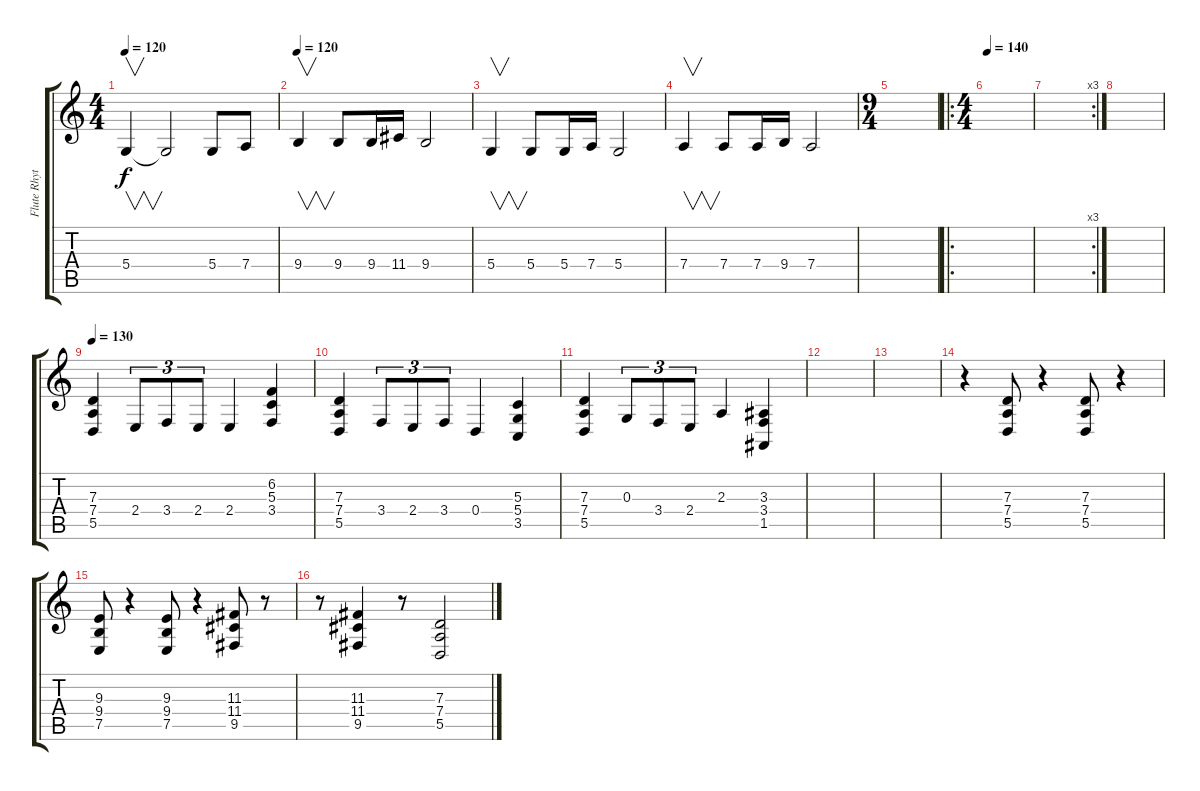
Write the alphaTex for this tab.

\track ("Flute Rhytm1" "Flute Rhyt") {instrument flute}
\staff {score tabs}
\tuning (E4 B3 G3 D3 A2 E2) {hide}
\ts (4 4)
\tempo 120
\clef g2
\ks c
5.4.4{v dy f} 5.4{t}.2 5.4.8 7.4.8 |
\tempo 120
9.4.4{v} 9.4.8 9.4.16 11.4.16 9.4.2 |
5.4.4{v} 5.4.8 5.4.16 7.4.16 5.4.2 |
7.4.4{v} 7.4.8 7.4.16 9.4.16 7.4.2 |
\ts (9 4)
|
\ro
\ts (4 4)
\tempo 140
|
\rc 3
|
|
\tempo 130
(7.3 7.4 5.5).4{volume 14} 2.4.8{tu (3 2)} 3.4.8{tu (3 2)} 2.4.8{tu (3 2)} 2.4.4 (6.2 5.3 3.4).4 |
(7.3 7.4 5.5).4 3.4.8{tu (3 2)} 2.4.8{tu (3 2)} 3.4.8{tu (3 2)} 0.4.4 (5.3 5.4 3.5).4 |
(7.3 7.4 5.5).4 0.3.8{tu (3 2)} 3.4.8{tu (3 2)} 2.4.8{tu (3 2)} 2.3.4 (3.3 3.4 1.5).4 |
|
|
r.4{volume 14} (7.3 7.4 5.5).8 r.4 (7.3 7.4 5.5).8 r.4 |
(9.3 9.4 7.5).8 r.4 (9.3 9.4 7.5).8 r.4 (11.3 11.4 9.5).8 r.8 |
r.8 (11.3 11.4 9.5).4 r.8 (7.3 7.4 5.5).2
